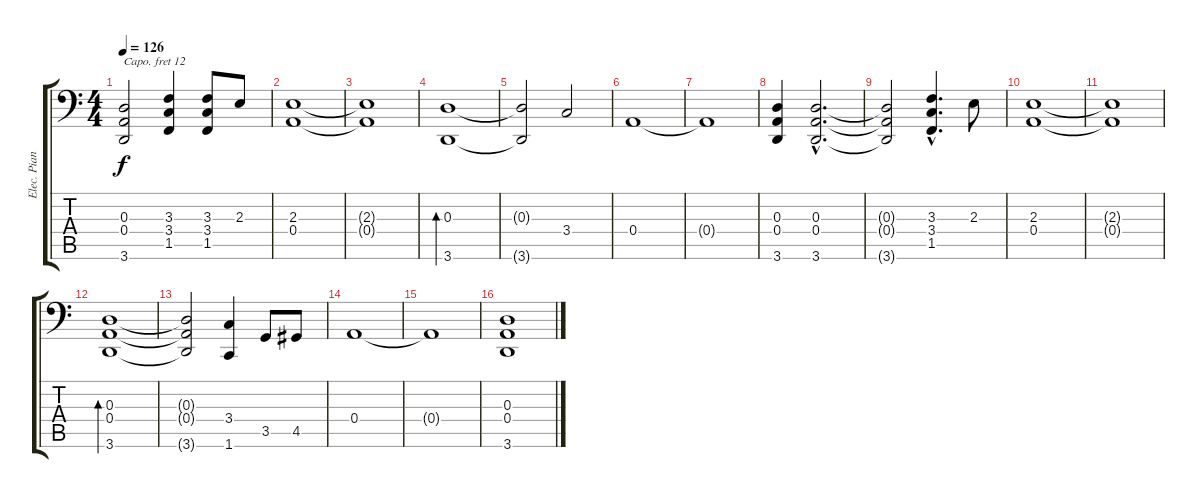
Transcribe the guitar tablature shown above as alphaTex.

\track ("Elec. Piano (Left Hand)" "Elec. Pian") {instrument electricgrandpiano}
\staff {score tabs}
\capo 12
\tuning (C3 G2 D2 A1 E1 B0) {hide}
\ts (4 4)
\tempo 126
\clef f4
\ks c
(0.3{t} 0.4{t} 3.6{t}).2{dy f} (3.3 3.4 1.5).4 (3.3 3.4 1.5).8 2.3.8 |
(2.3 0.4).1 |
(2.3{t} 0.4{t}).1 |
(0.3 3.6).1{bd 240} |
(0.3{t} 3.6{t}).2 3.4.2 |
0.4.1 |
0.4{t}.1 |
(0.3 0.4 3.6).4 (0.3{hac} 0.4{hac} 3.6{hac}).2{d} |
(0.3{t} 0.4{t} 3.6{t}).2 (3.3{hac} 3.4{hac} 1.5{hac}).4{d} 2.3.8 |
(2.3 0.4).1 |
(2.3{t} 0.4{t}).1 |
(0.3 0.4 3.6).1{bd 240} |
(0.3{t} 0.4{t} 3.6{t}).2 (3.4 1.6).4 3.5.8 4.5.8 |
0.4.1 |
0.4{t}.1 |
(0.3 0.4 3.6).1
